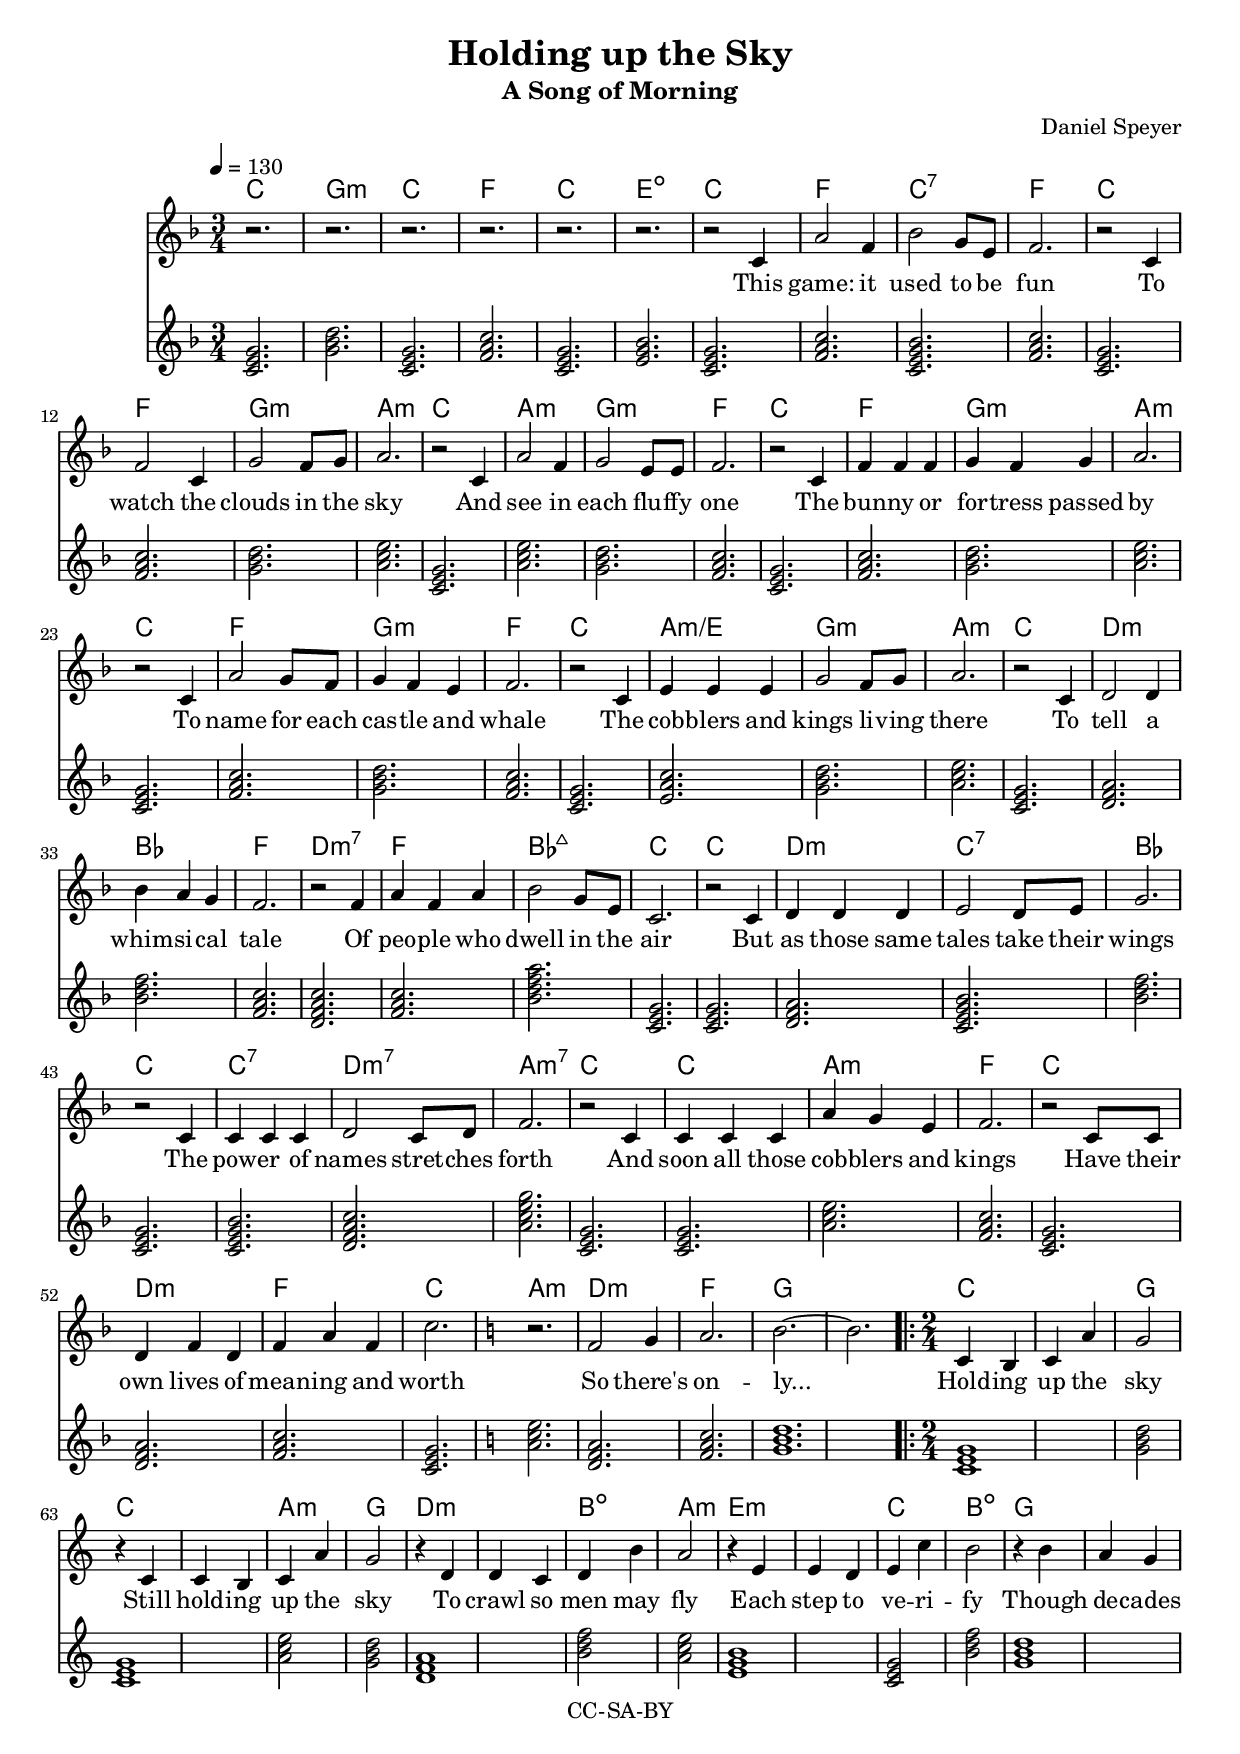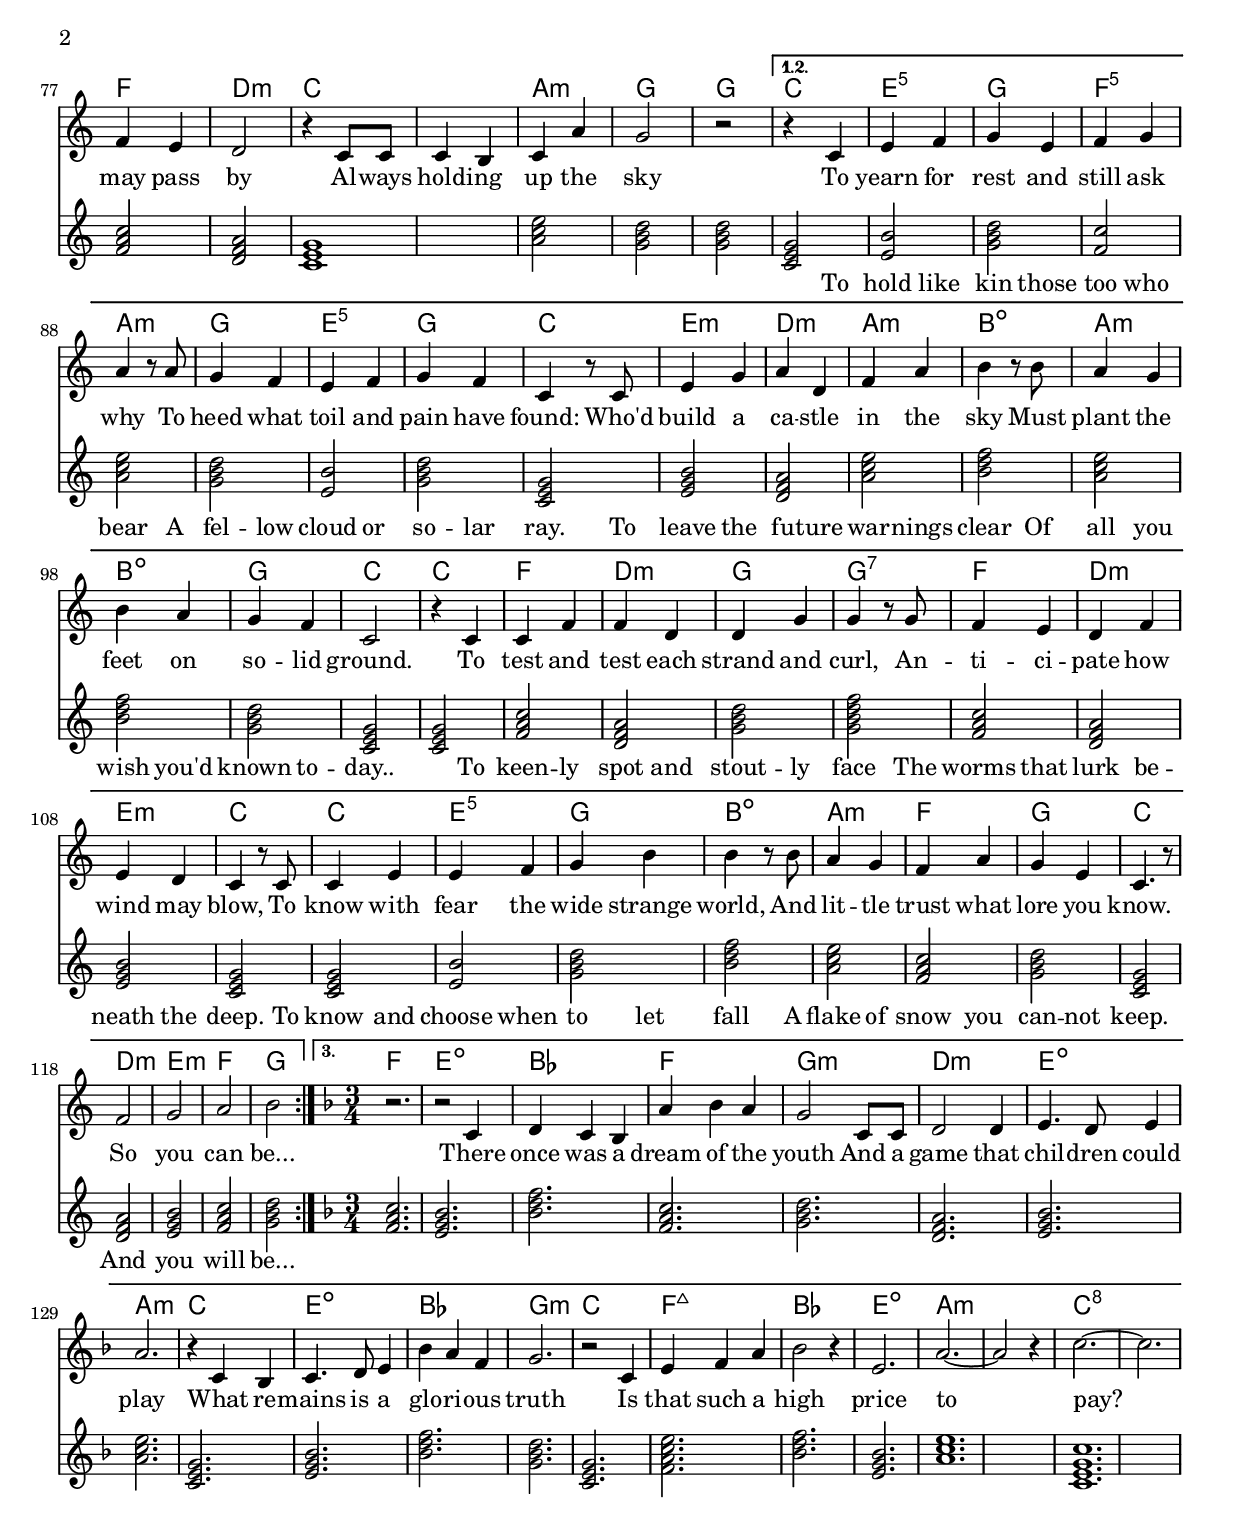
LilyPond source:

\version "2.18.2"

#(set-global-staff-size 19)

\header {
  title = "Holding up the Sky"
  subtitle = "A Song of Morning"
  composer = "Daniel Speyer"
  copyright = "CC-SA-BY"
}

chExceptionMusic = {
  <c>1-\markup{ \super 1 }
  <c e>1-\markup{ \super 1.3 }
  <c g>1-\markup{ \super 5 }
}
chExceptions = #( append
  ( sequential-music-to-chord-exceptions chExceptionMusic #t)
  ignatzekExceptions)



mk = #(case (ly:get-option 'key)
       ((a) #{a,#})
       ((b) #{b,#})
       ((c) #{c#})
       ((d) #{d,#})
       ((e) #{e,#})
       ((f) #{f,#})
       ((g) #{g,#})
       (else #{c#}))
% #(print mk)
myclef = #(if (ly:pitch<? mk #{a,#}) #{ "treble_8" #} #{ treble #} )


melody =  \transpose c \mk \relative c' {
  \clef \myclef
  \tempo 4 = 130
  \numericTimeSignature
  \key f \major
  \time 3/4
  r2. r r r r r
  r2 c4 a'2 f4 bes2 g8 e8 f2.
  r2 c4 f2 c4 g'2 f8 g a2.
  r2 c,4 a'2 f4 g2 e8 e f2.
  r2 c4 f4 f f4 g4 f g a2.
  r2 c,4 a'2 g8 f8 g4 f e f2.
  r2 c4 e e e g2 f8 g a2.
  r2 c,4 d2 d4 bes' a g f2.
  r2 f4 a f a bes2 g8 e c2.
  r2 c4 d d d e2 d8 e g2.
  r2 c,4 c c c d2 c8 d f2.
  r2 c4 c c c a' g e f2.
  r2 c8 c d4 f d f a f c'2.

  \key c \major
  r f,2 g4 a2. b2. ~ b
  
  \repeat volta 3 {
    \time 2/4
    c,4 b c a' g2
    r4 c,4 c4 b c a' g2
    r4 d4 d4 c d b' a2
    r4 e4 e4 d e c' b2
    r4 b4 a4 g f e d2
    r4 c8 c c4 b c a' g2 r
  }
    \alternative {
      {
        r4 c,4 e f g e f g a
        r8 a g4 f e f g f c
        r8 c e4 g a d, f a b
        r8 b a4 g b a g f c2
        r4 c c f f d d g g
        r8 g f4 e d f e d c
        r8 c c4 e e f g b b
        r8 b a4 g f a g e c4. r8
        f2 g2 a2 b2
      }
      {
        \time 3/4
        \key f \major
        r2. r2 c,4 d c bes
        a' bes a g2
        c,8 c d2 d4 e4. d8 e4 a2.
        r4 c,4 bes c4. d8 e4 bes' a f g2.
        r2 c,4 e f a bes2 r4  e,2. a2. ~ a2 r4 c2. ~ c2.
      }
    }
  
}

harmony = \transpose c \mk  {
  \chordmode {
    \key f \major
    c2.  g:m c f c e:1.3-.5- 
    c2. f c:7 f 
    c f g:m a:m
    c a:m g:m f
    c f g:m a:m
    c f g:m f
    c a:m/e g:m a:m
    c d:m bes f
    d:m7 f bes:7+ c
    c d:m c:7 bes
    c c:7 d:m7 a:m7
    c c a:m f
    c d:m f c

    \key c \major
    a:m d:m f g1.
    
    \repeat volta 3 {
      c1 g2
      c1 a2:m g
      d1:m b2:dim a2:m
      e1:m c2 b:dim
      g1 f2 d:m
      c1 a2:m g g
    }
    
    \alternative {
      {
        c e:1.5 g f:1.5 a:m
        g e:^3 g c
        e:m d:m a:m b:dim
        a:m b:dim g c
        c f d:m g g:7
        f d:m e:m c
        c e:1.5 g b:dim
        a:m f g c
        d:m e:m f g
      }
      {
        \time 3/4
        \key f \major
        f2. e2.:dim  bes f g:m
        d:m e:dim a:m
        c e:dim bes g:m
        c f:7+ bes e:dim a1.:m c1.:1.3.5.8
      }
    }
  }
}

intro = \lyricmode {
  This game: it used to be fun
  To watch the clouds in the sky
  And see in each flu -- ffy one
  The bun -- ny or for -- tress passed by
  To name for each cas -- tle and whale
  The cob -- blers and kings li -- ving there
  To tell a whim -- si -- cal tale
  Of peo -- ple who dwell in the air
  But as those same tales take their wings
  The pow -- er of names stret -- ches forth
  And soon all those cob -- blers and kings
  Have their own lives of mean -- ing and worth

  So there's on -- ly...
}

 chorus = \lyricmode {
  Hold -- ing up the sky
  Still hold -- ing up the sky
  To crawl so men may fly
  Each step to ve -- ri -- fy
  Though de -- cades may pass by
  Al -- ways hold -- ing up the sky

}

versea = \lyricmode {
  To yearn for rest and still ask why
  To heed what toil and pain have found:
  Who'd build a ca -- stle in the sky
  Must plant the feet on so -- lid ground.
  To test and test each strand and curl,
  An -- ti -- ci -- pate how wind may blow,
  To know with fear the wide strange world,
  And lit -- tle trust what lore you know.

  So you can be...
}

verseb = \lyricmode {
  To hold like kin those too who bear
  A fel -- low cloud or so -- lar ray.
  To leave the fu -- ture war -- nings clear
  Of all you wish you'd known to -- day..
  To keen -- ly spot and stout -- ly face
  The worms that lurk be -- neath the deep.
  To know and choose when to let fall
  A flake of snow you can -- not keep.

  And you will be...
}

 
outro = \lyricmode {  
  There once was a dream of the youth
  And a game that chil -- dren could play
  What re -- mains is a glo -- ri -- ous truth
  Is that such a high price to pay?
}

\score {
  <<
    \new ChordNames {
      \set ChordNames.midiInstrument=#"acoustic guitar (nylon)"
      \set ChordNames.midiMaximumVolume=#0.5
      \set chordNameExceptions = #chExceptions
      \harmony
    }
    \new  Voice = "melody" {
      \set Staff.midiInstrument = #"voice oohs"
      \melody
    }
    \new Lyrics \lyricsto "melody" {
      \intro
      \chorus
      << 
        \versea 
        \new Lyrics \verseb 
      >>
      \outro
    }
    \new Voice {      \harmony     }
  >>
  \layout { }
}
\score {
  <<
        \unfoldRepeats
    \new ChordNames {
      \set ChordNames.midiInstrument=#"acoustic guitar (nylon)"
      \set ChordNames.midiMaximumVolume=#0.5
      \set chordNameExceptions = #chExceptions
      \harmony
    }
        \unfoldRepeats
    \new  Voice = "melody" {
      \set Staff.midiInstrument = #"voice oohs"
      \melody
    }
  >>
  \midi {}
}